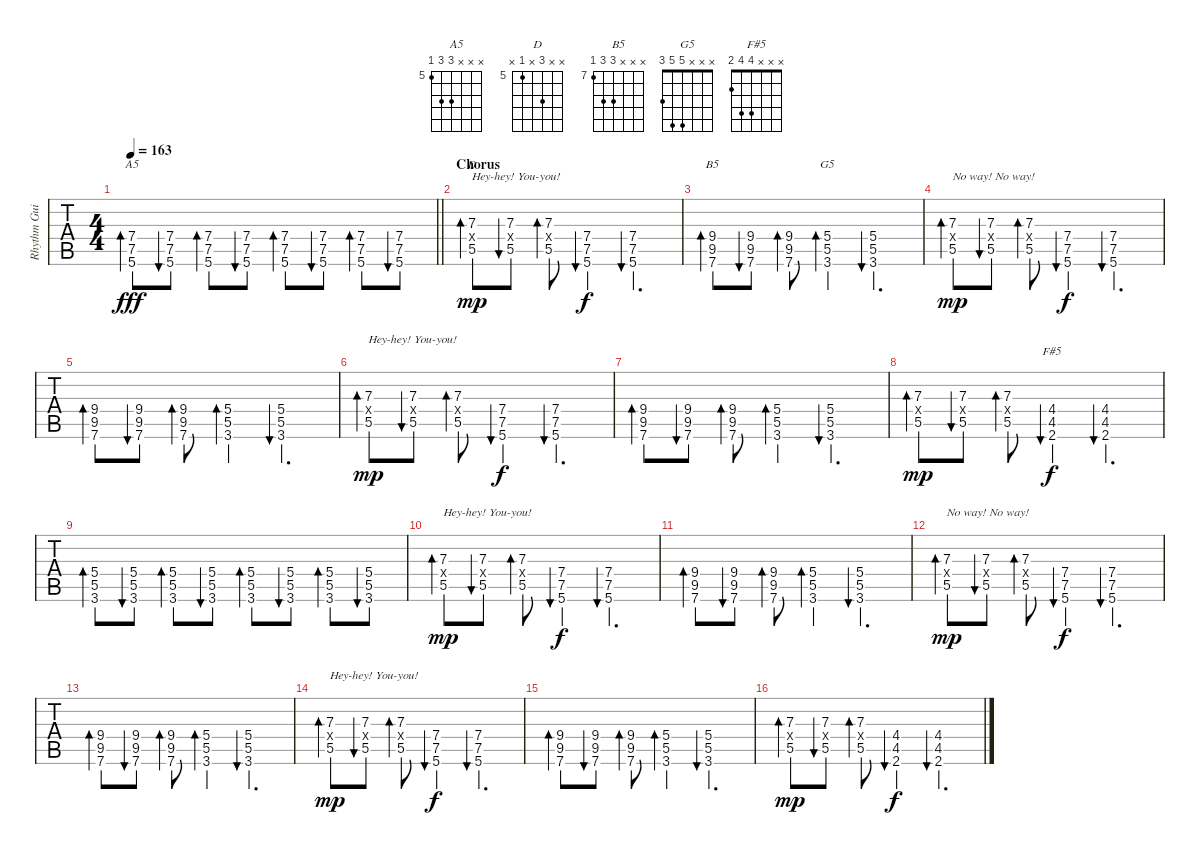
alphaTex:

\track ("Rhythm Guitar" "Rhythm Gui") {instrument distortionguitar}
\staff {tabs}
\tuning (E4 B3 G3 D3 A2 E2) {hide}
\chord ("A5" x x x 7 7 5) {firstfret 5}
\chord ("D" x x 7 x 5 x) {firstfret 5}
\chord ("B5" x x x 9 9 7) {firstfret 7}
\chord ("G5" x x x 5 5 3)
\chord ("F#5" x x x 4 4 2)
\ts (4 4)
\tempo 163
\clef g2
\barLineRight lightlight
\ks c
(7.4 7.5 5.6).8{bd 60 ch "A5" dy fff} (7.4 7.5 5.6).8{bu 60} (7.4 7.5 5.6).8{bd 60} (7.4 7.5 5.6).8{bu 60} (7.4 7.5 5.6).8{bd 60} (7.4 7.5 5.6).8{bu 60} (7.4 7.5 5.6).8{bd 60} (7.4 7.5 5.6).8{bu 60} |
\section ("" "Chorus")
(7.3 0.4{x} 5.5).8{bd 30 ch "D" txt "Hey-hey! You-you!" dy mp volume 12 balance 4} (7.3 0.4{x} 5.5).8{bu 30} (7.3 0.4{x} 5.5).8{bd 30} (7.4 7.5 5.6).4{bu 60 dy f} (7.4 7.5 5.6).4{d bu 30} |
(9.4 9.5 7.6).8{bd 30 ch "B5"} (9.4 9.5 7.6).8{bu 30} (9.4 9.5 7.6).8{bd 30} (5.4 5.5 3.6).4{bd 30 ch "G5"} (5.4 5.5 3.6).4{d bu 30} |
(7.3 0.4{x} 5.5).8{bd 30 txt "No way! No way!" dy mp} (7.3 0.4{x} 5.5).8{bu 30} (7.3 0.4{x} 5.5).8{bd 30} (7.4 7.5 5.6).4{bu 60 dy f} (7.4 7.5 5.6).4{d bu 30} |
(9.4 9.5 7.6).8{bd 30} (9.4 9.5 7.6).8{bu 30} (9.4 9.5 7.6).8{bd 30} (5.4 5.5 3.6).4{bd 30} (5.4 5.5 3.6).4{d bu 30} |
(7.3 0.4{x} 5.5).8{bd 30 txt "Hey-hey! You-you!" dy mp} (7.3 0.4{x} 5.5).8{bu 30} (7.3 0.4{x} 5.5).8{bd 30} (7.4 7.5 5.6).4{bu 60 dy f} (7.4 7.5 5.6).4{d bu 30} |
(9.4 9.5 7.6).8{bd 30} (9.4 9.5 7.6).8{bu 30} (9.4 9.5 7.6).8{bd 30} (5.4 5.5 3.6).4{bd 30} (5.4 5.5 3.6).4{d bu 30} |
(7.3 0.4{x} 5.5).8{bd 30 dy mp} (7.3 0.4{x} 5.5).8{bu 30} (7.3 0.4{x} 5.5).8{bd 30} (4.4 4.5 2.6).4{bu 60 ch "F#5" dy f} (4.4 4.5 2.6).4{d bu 60} |
(5.4 5.5 3.6).8{bd 30} (5.4 5.5 3.6).8{bu 30} (5.4 5.5 3.6).8{bd 30} (5.4 5.5 3.6).8{bu 30} (5.4 5.5 3.6).8{bd 30} (5.4 5.5 3.6).8{bu 30} (5.4 5.5 3.6).8{bd 30} (5.4 5.5 3.6).8{bu 30} |
(7.3 0.4{x} 5.5).8{bd 30 txt "Hey-hey! You-you!" dy mp} (7.3 0.4{x} 5.5).8{bu 30} (7.3 0.4{x} 5.5).8{bd 30} (7.4 7.5 5.6).4{bu 60 dy f} (7.4 7.5 5.6).4{d bu 30} |
(9.4 9.5 7.6).8{bd 30} (9.4 9.5 7.6).8{bu 30} (9.4 9.5 7.6).8{bd 30} (5.4 5.5 3.6).4{bd 30} (5.4 5.5 3.6).4{d bu 30} |
(7.3 0.4{x} 5.5).8{bd 30 txt "No way! No way!" dy mp} (7.3 0.4{x} 5.5).8{bu 30} (7.3 0.4{x} 5.5).8{bd 30} (7.4 7.5 5.6).4{bu 60 dy f} (7.4 7.5 5.6).4{d bu 30} |
(9.4 9.5 7.6).8{bd 30} (9.4 9.5 7.6).8{bu 30} (9.4 9.5 7.6).8{bd 30} (5.4 5.5 3.6).4{bd 30} (5.4 5.5 3.6).4{d bu 30} |
(7.3 0.4{x} 5.5).8{bd 30 txt "Hey-hey! You-you!" dy mp} (7.3 0.4{x} 5.5).8{bu 30} (7.3 0.4{x} 5.5).8{bd 30} (7.4 7.5 5.6).4{bu 60 dy f} (7.4 7.5 5.6).4{d bu 30} |
(9.4 9.5 7.6).8{bd 30} (9.4 9.5 7.6).8{bu 30} (9.4 9.5 7.6).8{bd 30} (5.4 5.5 3.6).4{bd 30} (5.4 5.5 3.6).4{d bu 30} |
(7.3 0.4{x} 5.5).8{bd 30 dy mp} (7.3 0.4{x} 5.5).8{bu 30} (7.3 0.4{x} 5.5).8{bd 30} (4.4 4.5 2.6).4{bu 60 dy f} (4.4 4.5 2.6).4{d bu 60}
